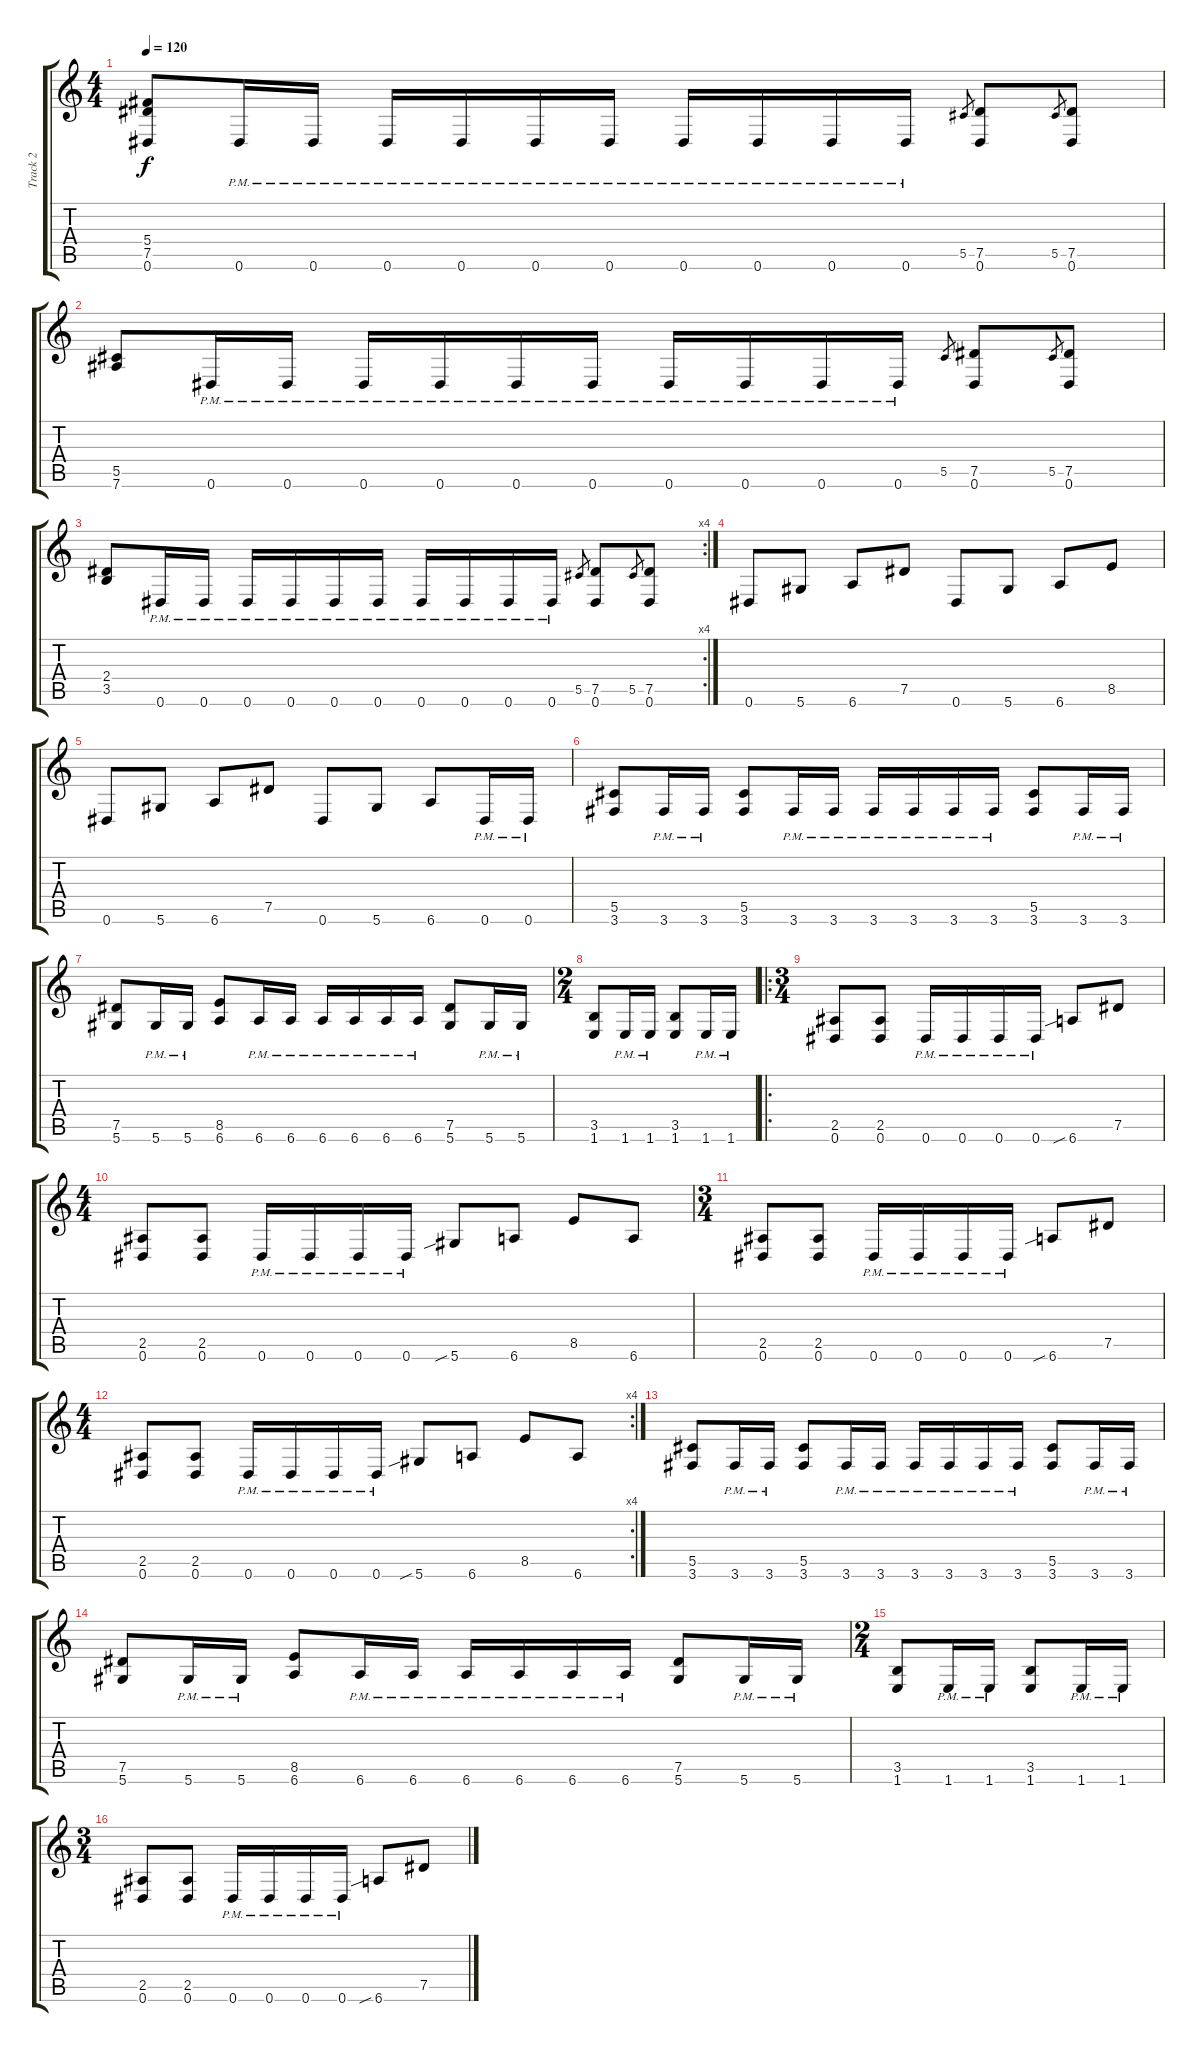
\track ("Track 2" "Track 2") {instrument distortionguitar}
\staff {score tabs}
\tuning (Eb4 Bb3 Gb3 Db3 Ab2 Eb2) {hide}
\ts (4 4)
\tempo 120
\clef g2
\ks c
(5.4 7.5 0.6).8{dy f} 0.6{pm}.16 0.6{pm}.16 0.6{pm}.16 0.6{pm}.16 0.6{pm}.16 0.6{pm}.16 0.6{pm}.16 0.6{pm}.16 0.6{pm}.16 0.6{pm}.16 5.5.8{gr} (7.5 0.6).8 5.5.8{gr} (7.5 0.6).8 |
(5.5 7.6).8 0.6{pm}.16 0.6{pm}.16 0.6{pm}.16 0.6{pm}.16 0.6{pm}.16 0.6{pm}.16 0.6{pm}.16 0.6{pm}.16 0.6{pm}.16 0.6{pm}.16 5.5.8{gr} (7.5 0.6).8 5.5.8{gr} (7.5 0.6).8 |
\rc 4
(2.4 3.5).8 0.6{pm}.16 0.6{pm}.16 0.6{pm}.16 0.6{pm}.16 0.6{pm}.16 0.6{pm}.16 0.6{pm}.16 0.6{pm}.16 0.6{pm}.16 0.6{pm}.16 5.5.8{gr} (7.5 0.6).8 5.5.8{gr} (7.5 0.6).8 |
0.6.8 5.6.8 6.6.8 7.5.8 0.6.8 5.6.8 6.6.8 8.5.8 |
0.6.8 5.6.8 6.6.8 7.5.8 0.6.8 5.6.8 6.6.8 0.6{pm}.16 0.6{pm}.16 |
(5.5 3.6).8 3.6{pm}.16 3.6{pm}.16 (5.5 3.6).8 3.6{pm}.16 3.6{pm}.16 3.6{pm}.16 3.6{pm}.16 3.6{pm}.16 3.6{pm}.16 (5.5 3.6).8 3.6{pm}.16 3.6{pm}.16 |
(7.5 5.6).8 5.6{pm}.16 5.6{pm}.16 (8.5 6.6).8 6.6{pm}.16 6.6{pm}.16 6.6{pm}.16 6.6{pm}.16 6.6{pm}.16 6.6{pm}.16 (7.5 5.6).8 5.6{pm}.16 5.6{pm}.16 |
\ts (2 4)
(3.5 1.6).8 1.6{pm}.16 1.6{pm}.16 (3.5 1.6).8 1.6{pm}.16 1.6{pm}.16 |
\ro
\ts (3 4)
(2.5 0.6).8 (2.5 0.6).8 0.6{pm}.16 0.6{pm}.16 0.6{pm}.16 0.6{pm}.16 6.6{sib}.8 7.5.8 |
\ts (4 4)
(2.5 0.6).8 (2.5 0.6).8 0.6{pm}.16 0.6{pm}.16 0.6{pm}.16 0.6{pm}.16 5.6{sib}.8 6.6.8 8.5.8 6.6.8 |
\ts (3 4)
(2.5 0.6).8 (2.5 0.6).8 0.6{pm}.16 0.6{pm}.16 0.6{pm}.16 0.6{pm}.16 6.6{sib}.8 7.5.8 |
\rc 4
\ts (4 4)
(2.5 0.6).8 (2.5 0.6).8 0.6{pm}.16 0.6{pm}.16 0.6{pm}.16 0.6{pm}.16 5.6{sib}.8 6.6.8 8.5.8 6.6.8 |
(5.5 3.6).8 3.6{pm}.16 3.6{pm}.16 (5.5 3.6).8 3.6{pm}.16 3.6{pm}.16 3.6{pm}.16 3.6{pm}.16 3.6{pm}.16 3.6{pm}.16 (5.5 3.6).8 3.6{pm}.16 3.6{pm}.16 |
(7.5 5.6).8 5.6{pm}.16 5.6{pm}.16 (8.5 6.6).8 6.6{pm}.16 6.6{pm}.16 6.6{pm}.16 6.6{pm}.16 6.6{pm}.16 6.6{pm}.16 (7.5 5.6).8 5.6{pm}.16 5.6{pm}.16 |
\ts (2 4)
(3.5 1.6).8 1.6{pm}.16 1.6{pm}.16 (3.5 1.6).8 1.6{pm}.16 1.6{pm}.16 |
\ts (3 4)
(2.5 0.6).8 (2.5 0.6).8 0.6{pm}.16 0.6{pm}.16 0.6{pm}.16 0.6{pm}.16 6.6{sib}.8 7.5.8
